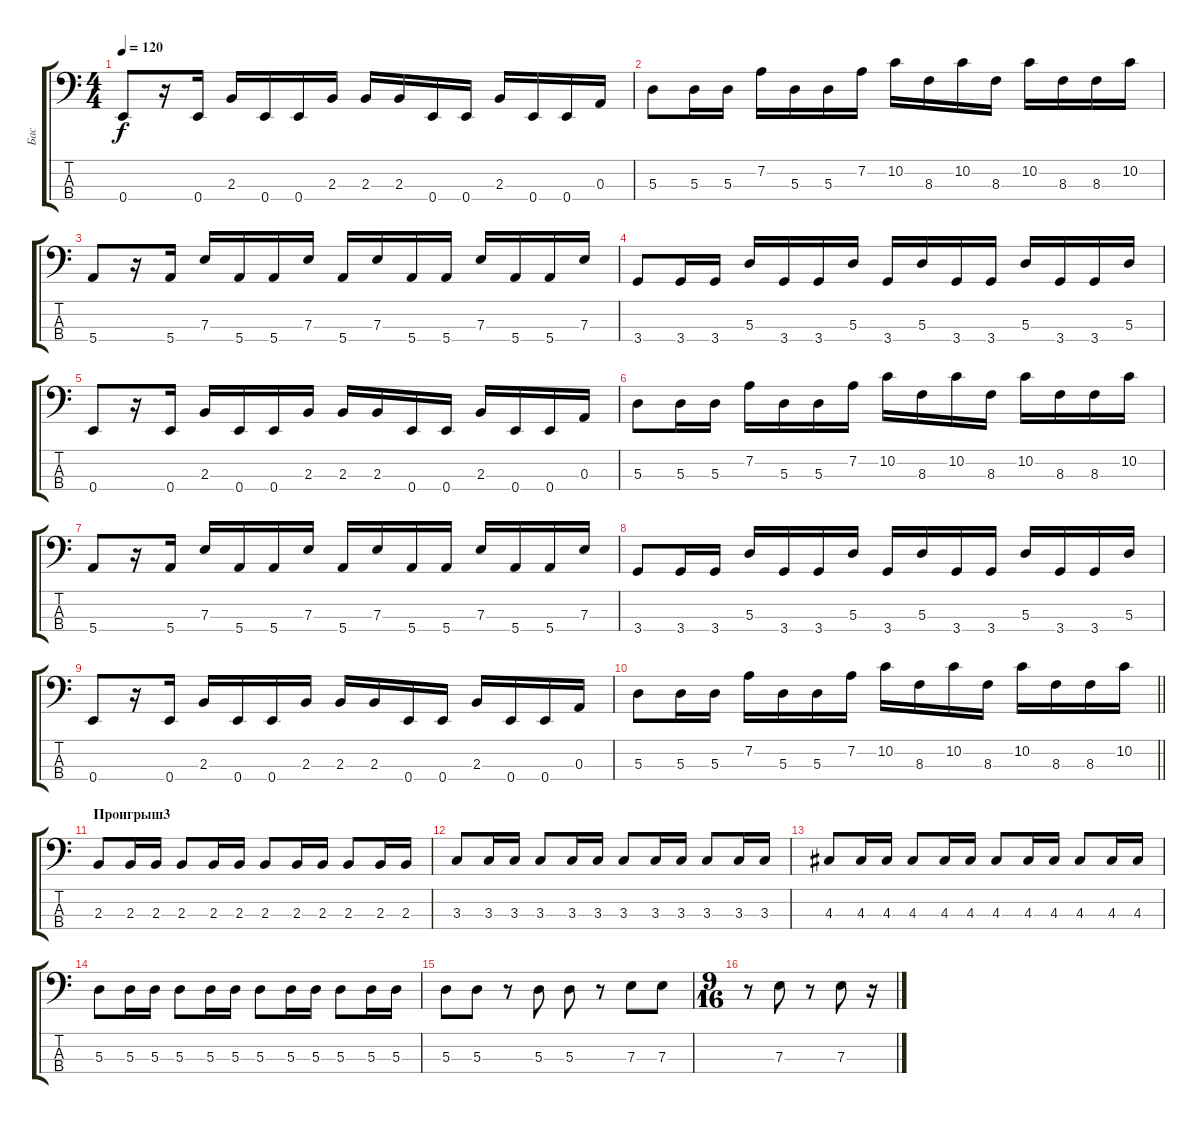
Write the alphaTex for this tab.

\track ("Бас" "Бас") {instrument electricbassfinger}
\staff {score tabs}
\tuning (G2 D2 A1 E1) {hide}
\ts (4 4)
\tempo 120
\clef f4
\ks c
0.4.8{dy f} r.16 0.4.16 2.3.16 0.4.16 0.4.16 2.3.16 2.3.16 2.3.16 0.4.16 0.4.16 2.3.16 0.4.16 0.4.16 0.3.16 |
5.3.8 5.3.16 5.3.16 7.2.16 5.3.16 5.3.16 7.2.16 10.2.16 8.3.16 10.2.16 8.3.16 10.2.16 8.3.16 8.3.16 10.2.16 |
5.4.8 r.16 5.4.16 7.3.16 5.4.16 5.4.16 7.3.16 5.4.16 7.3.16 5.4.16 5.4.16 7.3.16 5.4.16 5.4.16 7.3.16 |
3.4.8 3.4.16 3.4.16 5.3.16 3.4.16 3.4.16 5.3.16 3.4.16 5.3.16 3.4.16 3.4.16 5.3.16 3.4.16 3.4.16 5.3.16 |
0.4.8 r.16 0.4.16 2.3.16 0.4.16 0.4.16 2.3.16 2.3.16 2.3.16 0.4.16 0.4.16 2.3.16 0.4.16 0.4.16 0.3.16 |
5.3.8 5.3.16 5.3.16 7.2.16 5.3.16 5.3.16 7.2.16 10.2.16 8.3.16 10.2.16 8.3.16 10.2.16 8.3.16 8.3.16 10.2.16 |
5.4.8 r.16 5.4.16 7.3.16 5.4.16 5.4.16 7.3.16 5.4.16 7.3.16 5.4.16 5.4.16 7.3.16 5.4.16 5.4.16 7.3.16 |
3.4.8 3.4.16 3.4.16 5.3.16 3.4.16 3.4.16 5.3.16 3.4.16 5.3.16 3.4.16 3.4.16 5.3.16 3.4.16 3.4.16 5.3.16 |
0.4.8 r.16 0.4.16 2.3.16 0.4.16 0.4.16 2.3.16 2.3.16 2.3.16 0.4.16 0.4.16 2.3.16 0.4.16 0.4.16 0.3.16 |
\barLineRight lightlight
5.3.8 5.3.16 5.3.16 7.2.16 5.3.16 5.3.16 7.2.16 10.2.16 8.3.16 10.2.16 8.3.16 10.2.16 8.3.16 8.3.16 10.2.16 |
\section ("" "Проигрыш3")
2.3.8 2.3.16 2.3.16 2.3.8 2.3.16 2.3.16 2.3.8 2.3.16 2.3.16 2.3.8 2.3.16 2.3.16 |
3.3.8 3.3.16 3.3.16 3.3.8 3.3.16 3.3.16 3.3.8 3.3.16 3.3.16 3.3.8 3.3.16 3.3.16 |
4.3.8 4.3.16 4.3.16 4.3.8 4.3.16 4.3.16 4.3.8 4.3.16 4.3.16 4.3.8 4.3.16 4.3.16 |
5.3.8 5.3.16 5.3.16 5.3.8 5.3.16 5.3.16 5.3.8 5.3.16 5.3.16 5.3.8 5.3.16 5.3.16 |
5.3.8 5.3.8 r.8 5.3.8 5.3.8 r.8 7.3.8 7.3.8 |
\ts (9 16)
r.8 7.3.8 r.8 7.3.8 r.16
